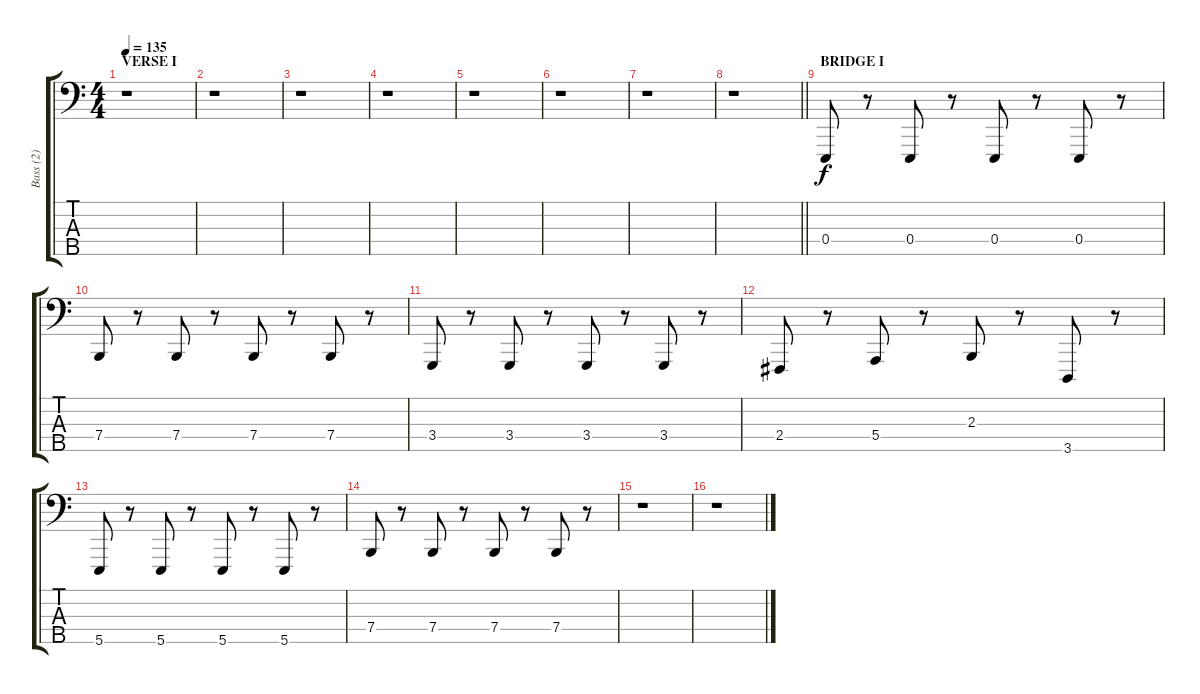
\track ("Bass (2)" "Bass (2)") {instrument tremolostrings}
\staff {score tabs}
\tuning (G2 D2 A1 E1 B0) {hide}
\ts (4 4)
\section ("" "VERSE I")
\tempo 135
\clef f4
\ks c
r.1{dy f} |
r.1 |
r.1 |
r.1 |
r.1 |
r.1 |
r.1 |
\barLineRight lightlight
r.1 |
\section ("" "BRIDGE I")
0.4.8 r.8 0.4.8 r.8 0.4.8 r.8 0.4.8 r.8 |
7.4.8 r.8 7.4.8 r.8 7.4.8 r.8 7.4.8 r.8 |
3.4.8 r.8 3.4.8 r.8 3.4.8 r.8 3.4.8 r.8 |
2.4.8 r.8 5.4.8 r.8 2.3.8 r.8 3.5.8 r.8 |
5.5.8 r.8 5.5.8 r.8 5.5.8 r.8 5.5.8 r.8 |
7.4.8 r.8 7.4.8 r.8 7.4.8 r.8 7.4.8 r.8 |
r.1 |
r.1
